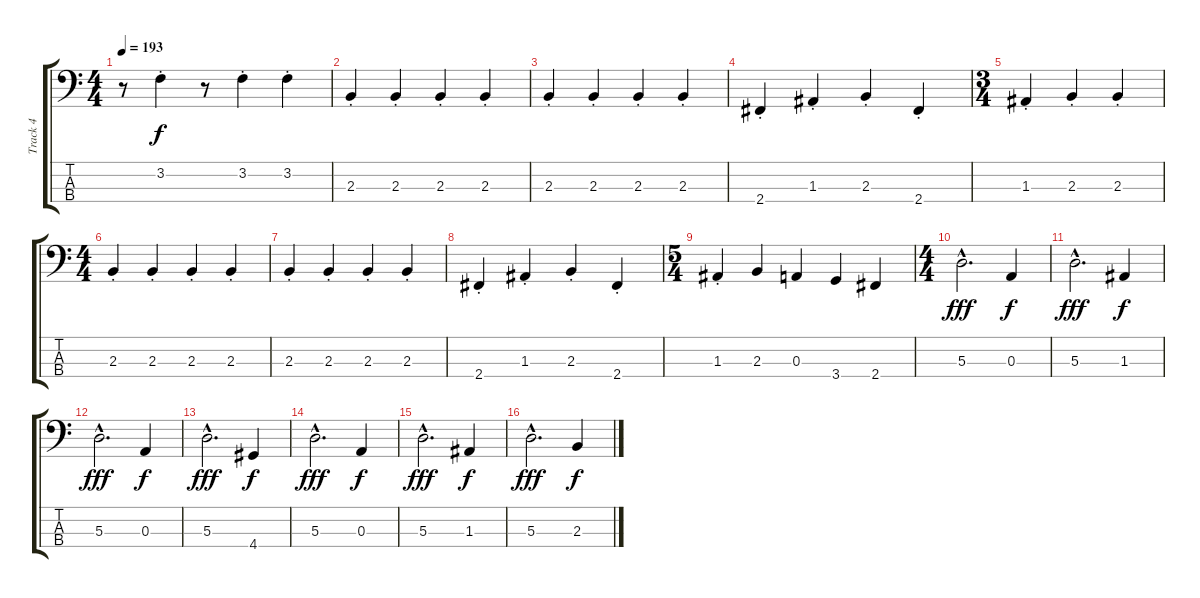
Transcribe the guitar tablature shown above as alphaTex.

\track ("Track 4" "Track 4") {instrument synthbass2}
\staff {score tabs}
\tuning (G2 D2 A1 E1) {hide}
\ts (4 4)
\tempo 193
\clef f4
\ks c
r.8{dy f} 3.2{st}.4 r.8 3.2{st}.4 3.2{st}.4 |
2.3{st}.4 2.3{st}.4 2.3{st}.4 2.3{st}.4 |
2.3{st}.4 2.3{st}.4 2.3{st}.4 2.3{st}.4 |
2.4{st}.4 1.3{st}.4 2.3{st}.4 2.4{st}.4 |
\ts (3 4)
1.3{st}.4 2.3{st}.4 2.3{st}.4 |
\ts (4 4)
2.3{st}.4 2.3{st}.4 2.3{st}.4 2.3{st}.4 |
2.3{st}.4 2.3{st}.4 2.3{st}.4 2.3{st}.4 |
2.4{st}.4 1.3{st}.4 2.3{st}.4 2.4{st}.4 |
\ts (5 4)
1.3{st}.4 2.3.4 0.3.4 3.4.4 2.4.4 |
\ts (4 4)
5.3{hac}.2{d dy fff} 0.3.4{dy f} |
5.3{hac}.2{d dy fff} 1.3.4{dy f} |
5.3{hac}.2{d dy fff} 0.3.4{dy f} |
5.3{hac}.2{d dy fff} 4.4.4{dy f} |
5.3{hac}.2{d dy fff} 0.3.4{dy f} |
5.3{hac}.2{d dy fff} 1.3.4{dy f} |
5.3{hac}.2{d dy fff} 2.3.4{dy f}
